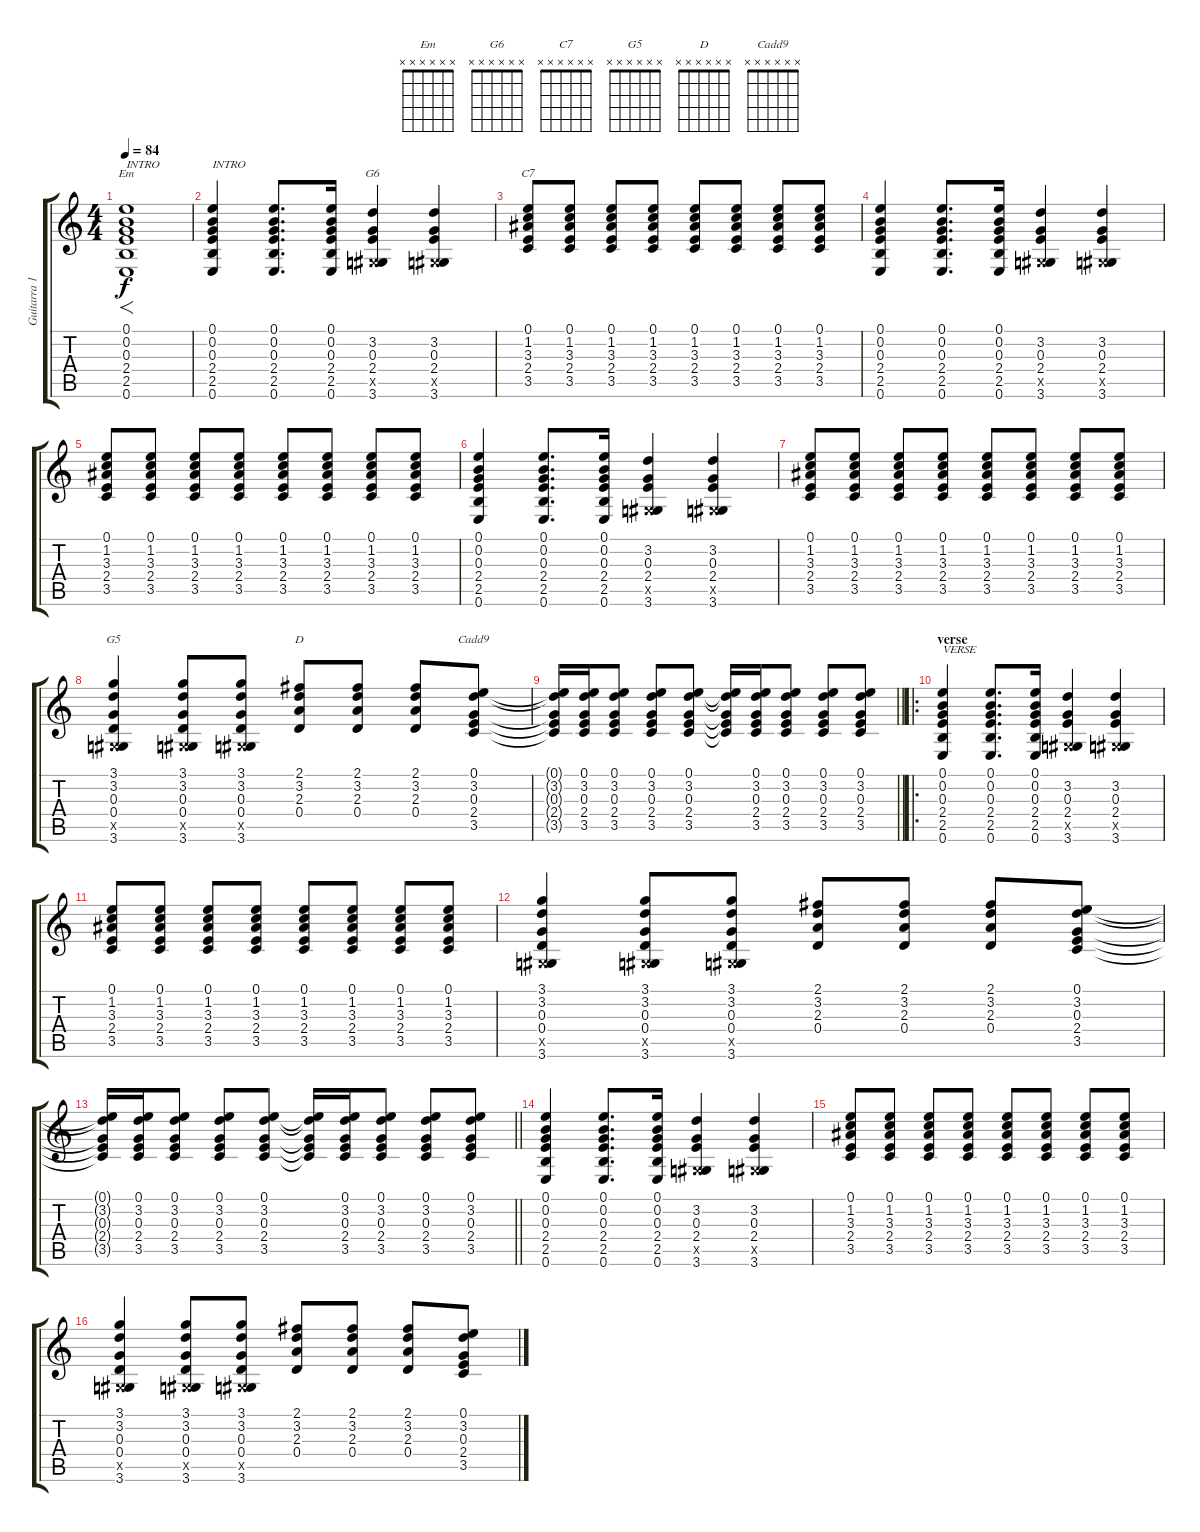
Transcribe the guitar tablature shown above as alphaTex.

\track ("Guitarra 1" "Guitarra 1") {instrument distortionguitar}
\staff {score tabs}
\tuning (E4 B3 G3 D3 A2 E2) {hide}
\chord ("Em" x x x x x x)
\chord ("G6" x x x x x x)
\chord ("C7" x x x x x x)
\chord ("G5" x x x x x x)
\chord ("D" x x x x x x)
\chord ("Cadd9" x x x x x x)
\ts (4 4)
\tempo 84
\clef g2
\ks c
(0.1 0.2 0.3 2.4 2.5 0.6).1{f ch "Em" txt "INTRO" dy f instrument distortionguitar} |
(0.1 0.2 0.3 2.4 2.5 0.6).4{txt "INTRO"} (0.1 0.2 0.3 2.4 2.5 0.6).8{d} (0.1 0.2 0.3 2.4 2.5 0.6).16 (3.2 0.3 2.4 -1.5{x} 3.6).4{ch "G6"} (3.2 0.3 2.4 -1.5{x} 3.6).4 |
(0.1 1.2 3.3 2.4 3.5).8{ch "C7"} (0.1 1.2 3.3 2.4 3.5).8 (0.1 1.2 3.3 2.4 3.5).8 (0.1 1.2 3.3 2.4 3.5).8 (0.1 1.2 3.3 2.4 3.5).8 (0.1 1.2 3.3 2.4 3.5).8 (0.1 1.2 3.3 2.4 3.5).8 (0.1 1.2 3.3 2.4 3.5).8 |
(0.1 0.2 0.3 2.4 2.5 0.6).4 (0.1 0.2 0.3 2.4 2.5 0.6).8{d} (0.1 0.2 0.3 2.4 2.5 0.6).16 (3.2 0.3 2.4 -1.5{x} 3.6).4 (3.2 0.3 2.4 -1.5{x} 3.6).4 |
(0.1 1.2 3.3 2.4 3.5).8 (0.1 1.2 3.3 2.4 3.5).8 (0.1 1.2 3.3 2.4 3.5).8 (0.1 1.2 3.3 2.4 3.5).8 (0.1 1.2 3.3 2.4 3.5).8 (0.1 1.2 3.3 2.4 3.5).8 (0.1 1.2 3.3 2.4 3.5).8 (0.1 1.2 3.3 2.4 3.5).8 |
(0.1 0.2 0.3 2.4 2.5 0.6).4 (0.1 0.2 0.3 2.4 2.5 0.6).8{d} (0.1 0.2 0.3 2.4 2.5 0.6).16 (3.2 0.3 2.4 -1.5{x} 3.6).4 (3.2 0.3 2.4 -1.5{x} 3.6).4 |
(0.1 1.2 3.3 2.4 3.5).8 (0.1 1.2 3.3 2.4 3.5).8 (0.1 1.2 3.3 2.4 3.5).8 (0.1 1.2 3.3 2.4 3.5).8 (0.1 1.2 3.3 2.4 3.5).8 (0.1 1.2 3.3 2.4 3.5).8 (0.1 1.2 3.3 2.4 3.5).8 (0.1 1.2 3.3 2.4 3.5).8 |
(3.1 3.2 0.3 0.4 -1.5{x} 3.6).4{ch "G5"} (3.1 3.2 0.3 0.4 -1.5{x} 3.6).8 (3.1 3.2 0.3 0.4 -1.5{x} 3.6).8 (2.1 3.2 2.3 0.4).8{ch "D"} (2.1 3.2 2.3 0.4).8 (2.1 3.2 2.3 0.4).8 (0.1 3.2 0.3 2.4 3.5).8{ch "Cadd9"} |
\barLineRight lightlight
(0.1{t} 3.2{t} 0.3{t} 2.4{t} 3.5{t}).16 (0.1 3.2 0.3 2.4 3.5).16 (0.1 3.2 0.3 2.4 3.5).8 (0.1 3.2 0.3 2.4 3.5).8 (0.1 3.2 0.3 2.4 3.5).8 (0.1{t} 3.2{t} 0.3{t} 2.4{t} 3.5{t}).16 (0.1 3.2 0.3 2.4 3.5).16 (0.1 3.2 0.3 2.4 3.5).8 (0.1 3.2 0.3 2.4 3.5).8 (0.1 3.2 0.3 2.4 3.5).8 |
\ro
\section ("" "verse")
(0.1 0.2 0.3 2.4 2.5 0.6).4{txt "VERSE"} (0.1 0.2 0.3 2.4 2.5 0.6).8{d} (0.1 0.2 0.3 2.4 2.5 0.6).16 (3.2 0.3 2.4 -1.5{x} 3.6).4 (3.2 0.3 2.4 -1.5{x} 3.6).4 |
(0.1 1.2 3.3 2.4 3.5).8 (0.1 1.2 3.3 2.4 3.5).8 (0.1 1.2 3.3 2.4 3.5).8 (0.1 1.2 3.3 2.4 3.5).8 (0.1 1.2 3.3 2.4 3.5).8 (0.1 1.2 3.3 2.4 3.5).8 (0.1 1.2 3.3 2.4 3.5).8 (0.1 1.2 3.3 2.4 3.5).8 |
(3.1 3.2 0.3 0.4 -1.5{x} 3.6).4 (3.1 3.2 0.3 0.4 -1.5{x} 3.6).8 (3.1 3.2 0.3 0.4 -1.5{x} 3.6).8 (2.1 3.2 2.3 0.4).8 (2.1 3.2 2.3 0.4).8 (2.1 3.2 2.3 0.4).8 (0.1 3.2 0.3 2.4 3.5).8 |
\barLineRight lightlight
(0.1{t} 3.2{t} 0.3{t} 2.4{t} 3.5{t}).16 (0.1 3.2 0.3 2.4 3.5).16 (0.1 3.2 0.3 2.4 3.5).8 (0.1 3.2 0.3 2.4 3.5).8 (0.1 3.2 0.3 2.4 3.5).8 (0.1{t} 3.2{t} 0.3{t} 2.4{t} 3.5{t}).16 (0.1 3.2 0.3 2.4 3.5).16 (0.1 3.2 0.3 2.4 3.5).8 (0.1 3.2 0.3 2.4 3.5).8 (0.1 3.2 0.3 2.4 3.5).8 |
(0.1 0.2 0.3 2.4 2.5 0.6).4 (0.1 0.2 0.3 2.4 2.5 0.6).8{d} (0.1 0.2 0.3 2.4 2.5 0.6).16 (3.2 0.3 2.4 -1.5{x} 3.6).4 (3.2 0.3 2.4 -1.5{x} 3.6).4 |
(0.1 1.2 3.3 2.4 3.5).8 (0.1 1.2 3.3 2.4 3.5).8 (0.1 1.2 3.3 2.4 3.5).8 (0.1 1.2 3.3 2.4 3.5).8 (0.1 1.2 3.3 2.4 3.5).8 (0.1 1.2 3.3 2.4 3.5).8 (0.1 1.2 3.3 2.4 3.5).8 (0.1 1.2 3.3 2.4 3.5).8 |
(3.1 3.2 0.3 0.4 -1.5{x} 3.6).4 (3.1 3.2 0.3 0.4 -1.5{x} 3.6).8 (3.1 3.2 0.3 0.4 -1.5{x} 3.6).8 (2.1 3.2 2.3 0.4).8 (2.1 3.2 2.3 0.4).8 (2.1 3.2 2.3 0.4).8 (0.1 3.2 0.3 2.4 3.5).8
